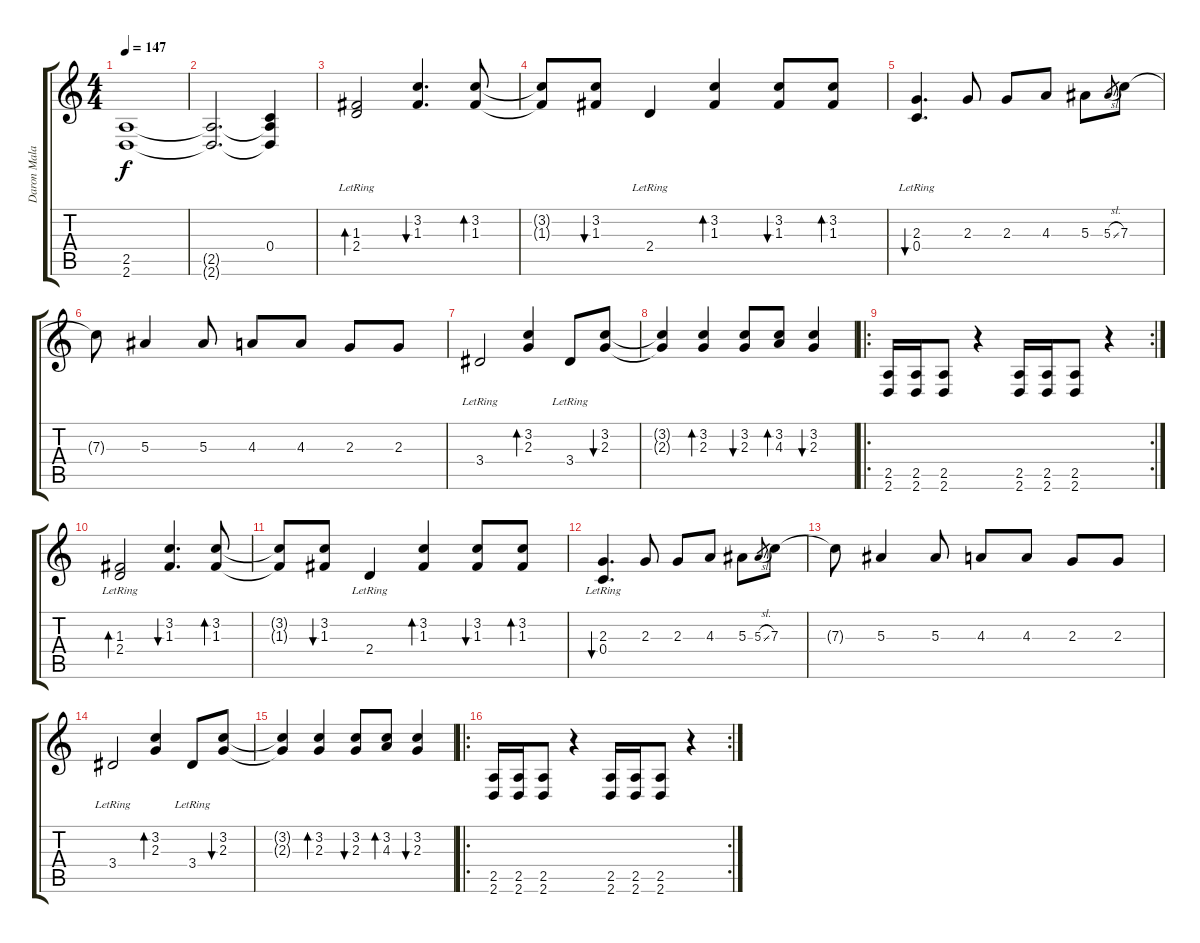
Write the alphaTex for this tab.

\track ("Daron Malakian" "Daron Mala") {instrument distortionguitar}
\staff {score tabs}
\tuning (D4 A3 F3 C3 G2 C2) {hide}
\ts (4 4)
\tempo 147
\clef g2
\ks c
(2.5 2.6).1{dy f} |
(2.5{t} 2.6{t}).2{d} (0.4 2.5{t} 2.6{t}).4{instrument electricguitarjazz} |
(1.3 2.4{lr}).2{bd 240} (3.2 1.3).4{d bu 240} (3.2 1.3).8{bd 240} |
(3.2{t} 1.3{t}).8 (3.2 1.3).8{bu 240} 2.4{lr}.4 (3.2 1.3).4{bd 240} (3.2 1.3).8{bu 240} (3.2 1.3).8{bd 240} |
(2.3 0.4{lr}).4{d bu 240} 2.3.8 2.3.8 4.3.8 5.3.8 5.3{sl}.8{gr} 7.3.8 |
7.3{t}.8 5.3.4 5.3.8 4.3.8 4.3.8 2.3.8 2.3.8 |
3.4{lr}.2 (3.2 2.3).4{bd 240} 3.4{lr}.8 (3.2 2.3).8{bu 240} |
(3.2{t} 2.3{t}).4 (3.2 2.3).4{bd 240} (3.2 2.3).8{bu 240} (3.2 4.3).8{bd 240} (3.2 2.3).4{bu 240} |
\ro
\rc 2
(2.5 2.6).16{volume 13} (2.5 2.6).16 (2.5 2.6).8 r.4 (2.5 2.6).16 (2.5 2.6).16 (2.5 2.6).8 r.4 |
(1.3 2.4{lr}).2{bd 240 instrument electricguitarjazz} (3.2 1.3).4{d bu 240} (3.2 1.3).8{bd 240} |
(3.2{t} 1.3{t}).8 (3.2 1.3).8{bu 240} 2.4{lr}.4 (3.2 1.3).4{bd 240} (3.2 1.3).8{bu 240} (3.2 1.3).8{bd 240} |
(2.3 0.4{lr}).4{d bu 240} 2.3.8 2.3.8 4.3.8 5.3.8 5.3{sl}.8{gr} 7.3.8 |
7.3{t}.8 5.3.4 5.3.8 4.3.8 4.3.8 2.3.8 2.3.8 |
3.4{lr}.2 (3.2 2.3).4{bd 240} 3.4{lr}.8 (3.2 2.3).8{bu 240} |
(3.2{t} 2.3{t}).4 (3.2 2.3).4{bd 240} (3.2 2.3).8{bu 240} (3.2 4.3).8{bd 240} (3.2 2.3).4{bu 240} |
\ro
\rc 2
(2.5 2.6).16{volume 13} (2.5 2.6).16 (2.5 2.6).8 r.4 (2.5 2.6).16 (2.5 2.6).16 (2.5 2.6).8 r.4
